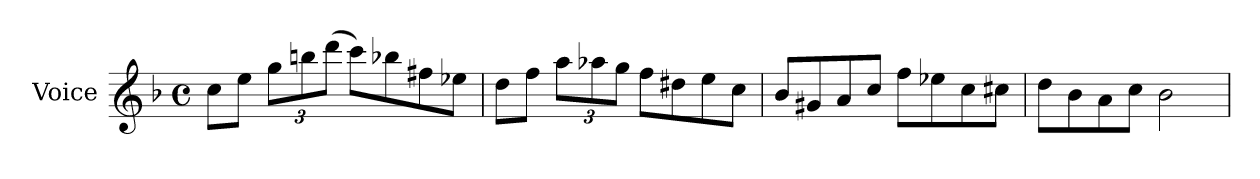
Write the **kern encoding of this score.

**kern
*part1
*staff1
*I"Voice
*I'Voice
*clefG2
*k[b-]
*M4/4
*met(c)
=1
8cc\L
8ee\J
12gg\L
12bbn\
(>12ddd\J
8ccc\L)
8bb-X\
8ff#X\
8ee-X\J
=2
8dd\L
8ff\J
12aa\L
12aa-X\
12gg\J
8ff\L
8dd#X\
8ee\
8cc\J
=3
8b-/L
8g#X/
8a/
8cc/J
8ff\L
8ee-X\
8cc\
8cc#X\J
=4
8dd\L
8b-\
8a\
8cc\J
2b-\
=
*-
